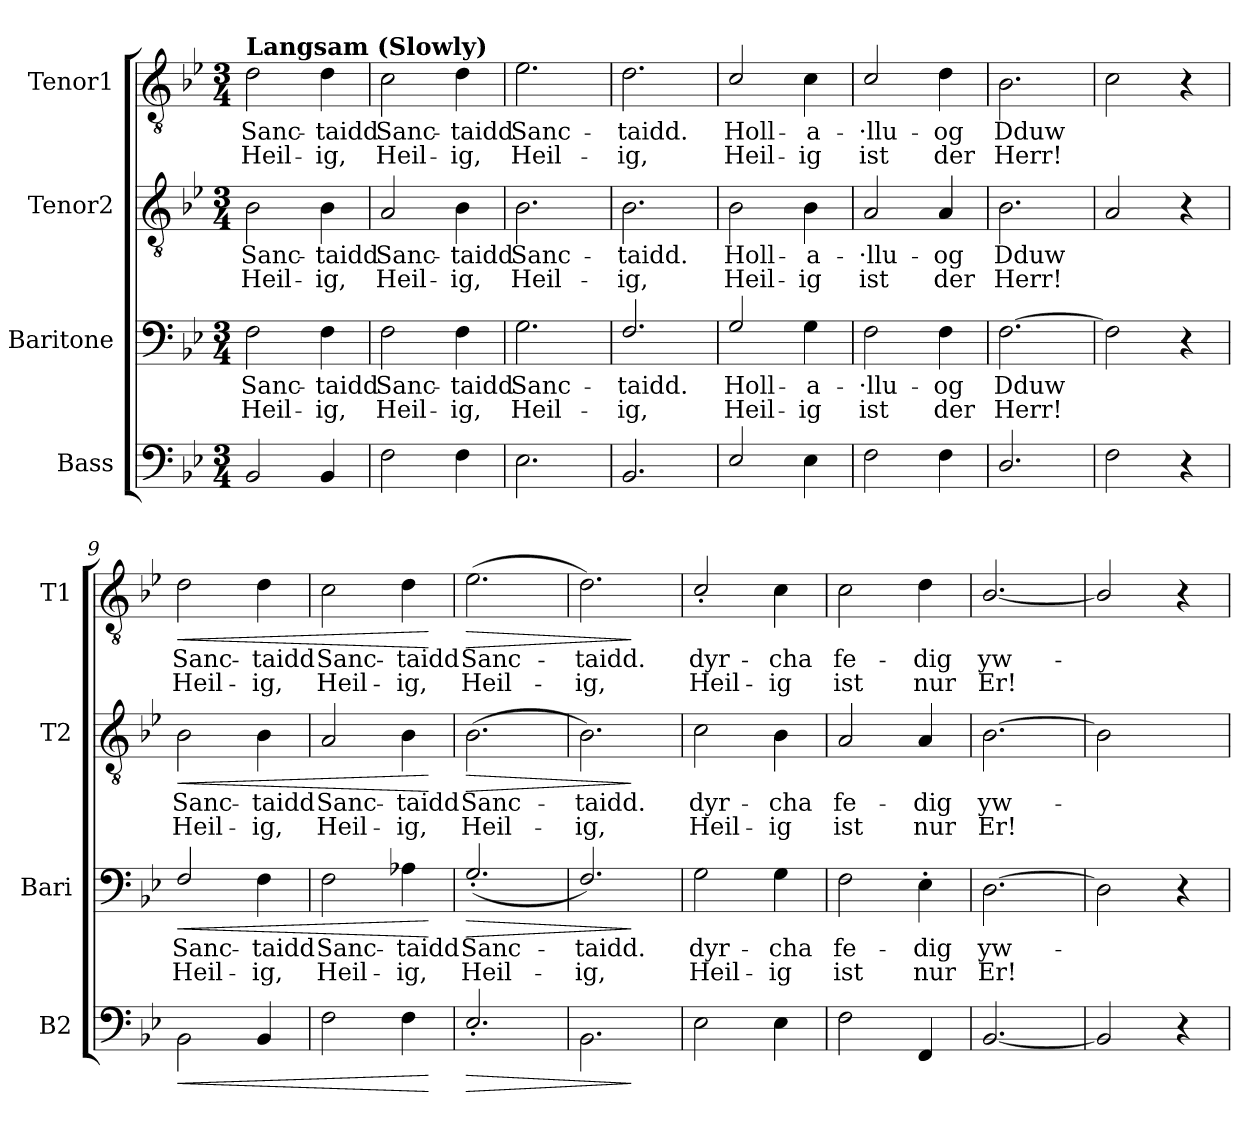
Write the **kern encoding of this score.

**kern	**dynam	**kern	**text	**text	**dynam	**kern	**text	**text	**dynam	**kern	**text	**text	**dynam
*part4	*part4	*part3	*part3	*part3	*part3	*part2	*part2	*part2	*part2	*part1	*part1	*part1	*part1
*staff4	*staff4	*staff3	*staff3	*staff3	*staff3	*staff2	*staff2	*staff2	*staff2	*staff1	*staff1	*staff1	*staff1
*I"Bass	*	*I"Baritone	*	*	*	*I"Tenor2	*	*	*	*I"Tenor1	*	*	*
*I'B2	*	*I'Bari	*	*	*	*I'T2	*	*	*	*I'T1	*	*	*
*clefF4	*	*clefF4	*	*	*	*clefGv2	*	*	*	*clefGv2	*	*	*
*k[b-e-]	*	*k[b-e-]	*	*	*	*k[b-e-]	*	*	*	*k[b-e-]	*	*	*
*B-:	*	*B-:	*	*	*	*B-:	*	*	*	*B-:	*	*	*
*M3/4	*	*M3/4	*	*	*	*M3/4	*	*	*	*M3/4	*	*	*
*MM90	*	*MM90	*	*	*	*MM90	*	*	*	*MM90	*	*	*
=1	=1	=1	=1	=1	=1	=1	=1	=1	=1	=1	=1	=1	=1
!	!	!	!	!	!	!	!	!	!	!LO:TX:a:B:t=Langsam (Slowly)	!	!	!
!	!	!	!LO:LY:b	!LO:LY:b	!	!	!LO:LY:b	!LO:LY:b	!	!	!LO:LY:b	!LO:LY:b	!
2BB-/	.	2F\	Sanc-	Heil-	.	2B-\	Sanc-	Heil-	.	2d\	Sanc-	Heil-	.
!	!	!	!LO:LY:b	!LO:LY:b	!	!	!LO:LY:b	!LO:LY:b	!	!	!LO:LY:b	!LO:LY:b	!
4BB-/	.	4F\	-taidd	-ig,	.	4B-\	-taidd	-ig,	.	4d\	-taidd	-ig,	.
=2	=2	=2	=2	=2	=2	=2	=2	=2	=2	=2	=2	=2	=2
!	!	!	!LO:LY:b	!LO:LY:b	!	!	!LO:LY:b	!LO:LY:b	!	!	!LO:LY:b	!LO:LY:b	!
2F\	.	2F\	Sanc-	Heil-	.	2A/	Sanc-	Heil-	.	2c\	Sanc-	Heil-	.
!	!	!	!LO:LY:b	!LO:LY:b	!	!	!LO:LY:b	!LO:LY:b	!	!	!LO:LY:b	!LO:LY:b	!
4F\	.	4F\	-taidd	-ig,	.	4B-\	-taidd	-ig,	.	4d\	-taidd	-ig,	.
=3	=3	=3	=3	=3	=3	=3	=3	=3	=3	=3	=3	=3	=3
!	!	!	!LO:LY:b	!LO:LY:b	!	!	!LO:LY:b	!LO:LY:b	!	!	!LO:LY:b	!LO:LY:b	!
2.E-\	.	2.G\	Sanc-	Heil-	.	2.B-\	Sanc-	Heil-	.	2.e-\	Sanc-	Heil-	.
=4	=4	=4	=4	=4	=4	=4	=4	=4	=4	=4	=4	=4	=4
!	!	!	!LO:LY:b	!LO:LY:b	!	!	!LO:LY:b	!LO:LY:b	!	!	!LO:LY:b	!LO:LY:b	!
2.BB-/	.	2.F/	-taidd.	-ig,	.	2.B-\	-taidd.	-ig,	.	2.d\	-taidd.	-ig,	.
=5	=5	=5	=5	=5	=5	=5	=5	=5	=5	=5	=5	=5	=5
!	!	!	!LO:LY:b	!LO:LY:b	!	!	!LO:LY:b	!LO:LY:b	!	!	!LO:LY:b	!LO:LY:b	!
2E-/	.	2G/	Holl-	Heil-	.	2B-\	Holl-	Heil-	.	2c/	Holl-	Heil-	.
!	!	!	!LO:LY:b	!LO:LY:b	!	!	!LO:LY:b	!LO:LY:b	!	!	!LO:LY:b	!LO:LY:b	!
4E-\	.	4G\	a-	-ig	.	4B-\	a-	-ig	.	4c\	a-	-ig	.
=6	=6	=6	=6	=6	=6	=6	=6	=6	=6	=6	=6	=6	=6
!	!	!	!LO:LY:b	!LO:LY:b	!	!	!LO:LY:b	!LO:LY:b	!	!	!LO:LY:b	!LO:LY:b	!
2F\	.	2F\	·llu-	ist	.	2A/	-·llu-	ist	.	2c/	-·llu-	ist	.
!	!	!	!LO:LY:b	!LO:LY:b	!	!	!LO:LY:b	!LO:LY:b	!	!	!LO:LY:b	!LO:LY:b	!
4F\	.	4F\	-og	der	.	4A/	-og	der	.	4d\	-og	der	.
=7	=7	=7	=7	=7	=7	=7	=7	=7	=7	=7	=7	=7	=7
!	!	!	!LO:LY:b	!LO:LY:b	!	!	!LO:LY:b	!LO:LY:b	!	!	!LO:LY:b	!LO:LY:b	!
2.D/	.	[2.F\	Dduw	Herr!	.	2.B-\	Dduw	Herr!	.	2.B-\	Dduw	Herr!	.
=8	=8	=8	=8	=8	=8	=8	=8	=8	=8	=8	=8	=8	=8
2F\	.	2F\]	.	.	.	2A/	.	.	.	2c\	.	.	.
4r	.	4r	.	.	.	4r	.	.	.	4r	.	.	.
!!LO:LB:g=z
=9	=9	=9	=9	=9	=9	=9	=9	=9	=9	=9	=9	=9	=9
!	!LO:HP:b	!	!LO:LY:b	!LO:LY:b	!LO:HP:b	!	!LO:LY:b	!LO:LY:b	!LO:HP:b	!	!LO:LY:b	!LO:LY:b	!LO:HP:b
2BB-\	<	2F/	Sanc-	Heil-	<	2B-\	Sanc-	Heil-	<	2d\	Sanc-	Heil-	<
!	!	!	!LO:LY:b	!LO:LY:b	!	!	!LO:LY:b	!LO:LY:b	!	!	!LO:LY:b	!LO:LY:b	!
4BB-/	.	4F\	-taidd	-ig,	.	4B-\	-taidd	-ig,	.	4d\	-taidd	-ig,	.
=10	=10	=10	=10	=10	=10	=10	=10	=10	=10	=10	=10	=10	=10
!	!	!	!LO:LY:b	!LO:LY:b	!	!	!LO:LY:b	!LO:LY:b	!	!	!LO:LY:b	!LO:LY:b	!
2F\	.	2F\	Sanc-	Heil-	.	2A/	Sanc-	Heil-	.	2c\	Sanc-	Heil-	.
!	!	!	!LO:LY:b	!LO:LY:b	!	!	!LO:LY:b	!LO:LY:b	!	!	!LO:LY:b	!LO:LY:b	!
4F\	.	4A-X\	-taidd	-ig,	.	4B-\	-taidd	-ig,	.	4d\	-taidd	-ig,	.
.	[	.	.	.	[	.	.	.	[	.	.	.	[
=11	=11	=11	=11	=11	=11	=11	=11	=11	=11	=11	=11	=11	=11
!	!LO:HP:b	!	!LO:LY:b	!LO:LY:b	!LO:HP:b	!	!LO:LY:b	!LO:LY:b	!LO:HP:b	!	!LO:LY:b	!LO:LY:b	!LO:HP:b
2.E-'/	>	(2.G'/	Sanc-	Heil-	>	(2.B-\	Sanc-	Heil-	>	(2.e-\	Sanc-	Heil-	>
=12	=12	=12	=12	=12	=12	=12	=12	=12	=12	=12	=12	=12	=12
!	!	!	!LO:LY:b	!LO:LY:b	!	!	!LO:LY:b	!LO:LY:b	!	!	!LO:LY:b	!LO:LY:b	!
2.BB-\	.	2.F/)	taidd.	-ig,	.	2.B-\)	taidd.	-ig,	.	2.d\)	taidd.	-ig,	.
.	]	.	.	.	]	.	.	.	]	.	.	.	]
=13	=13	=13	=13	=13	=13	=13	=13	=13	=13	=13	=13	=13	=13
!	!	!	!LO:LY:b	!LO:LY:b	!	!	!LO:LY:b	!LO:LY:b	!	!	!LO:LY:b	!LO:LY:b	!
2E-\	.	2G\	dyr-	Heil-	.	2c\	dyr-	Heil-	.	2c'/	dyr-	Heil-	.
!	!	!	!LO:LY:b	!LO:LY:b	!	!	!LO:LY:b	!LO:LY:b	!	!	!LO:LY:b	!LO:LY:b	!
4E-\	.	4G\	cha	-ig	.	4B-\	cha	-ig	.	4c\	cha	-ig	.
=14	=14	=14	=14	=14	=14	=14	=14	=14	=14	=14	=14	=14	=14
!	!	!	!LO:LY:b	!LO:LY:b	!	!	!LO:LY:b	!LO:LY:b	!	!	!LO:LY:b	!LO:LY:b	!
2F\	.	2F\	fe-	ist	.	2A/	fe-	ist	.	2c\	fe-	ist	.
!	!	!	!LO:LY:b	!LO:LY:b	!	!	!LO:LY:b	!LO:LY:b	!	!	!LO:LY:b	!LO:LY:b	!
4FF/	.	4E-'\	dig	nur	.	4A/	dig	nur	.	4d\	dig	nur	.
=15	=15	=15	=15	=15	=15	=15	=15	=15	=15	=15	=15	=15	=15
!	!	!	!LO:LY:b	!LO:LY:b	!	!	!LO:LY:b	!LO:LY:b	!	!	!LO:LY:b	!LO:LY:b	!
[2.BB-/	.	[2.D\	yw-	Er!	.	[2.B-\	yw-	Er!	.	[2.B-/	yw-	Er!	.
=16	=16	=16	=16	=16	=16	=16	=16	=16	=16	=16	=16	=16	=16
2BB-/]	.	2D\]	.	.	.	2B-\]	.	.	.	2B-/]	.	.	.
4r	.	4r	.	.	.	4ryy	.	.	.	4r	.	.	.
=	=	=	=	=	=	=	=	=	=	=	=	=	=
*-	*-	*-	*-	*-	*-	*-	*-	*-	*-	*-	*-	*-	*-
